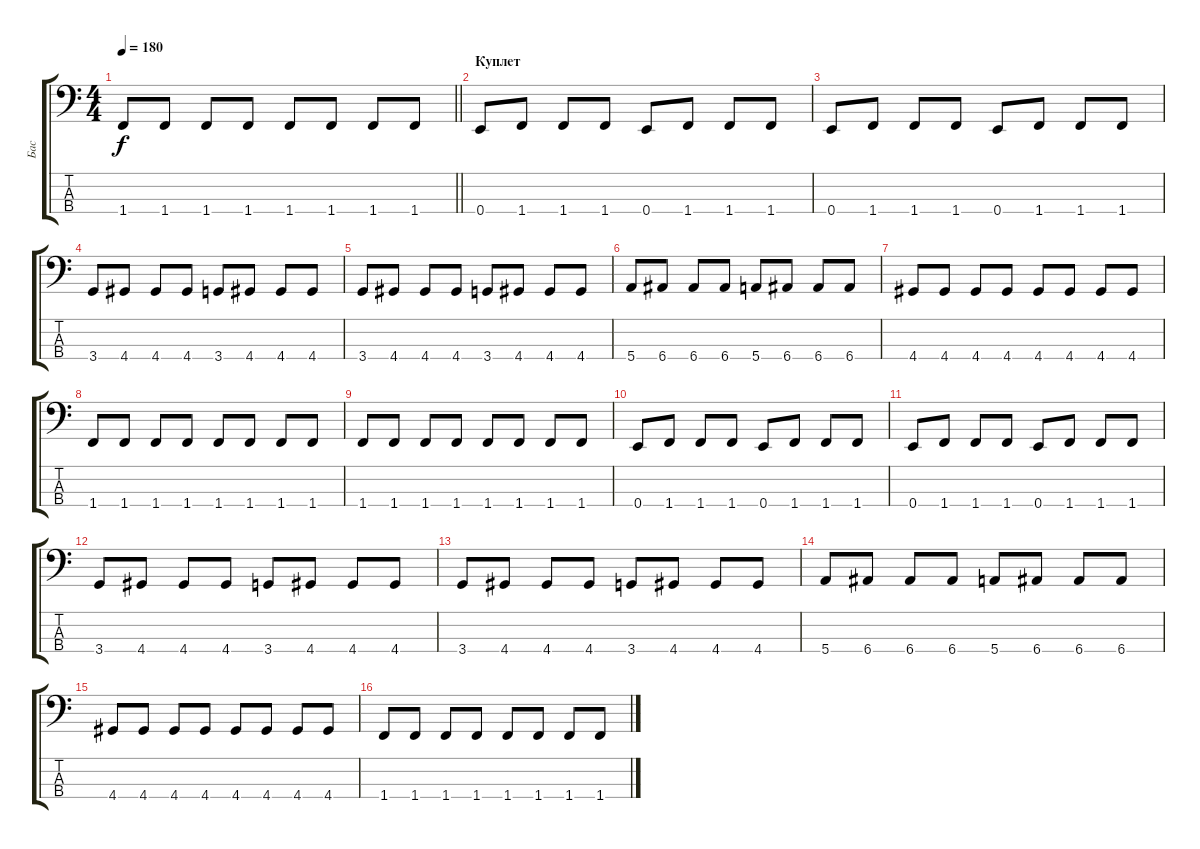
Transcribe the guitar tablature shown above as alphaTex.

\track ("Бас" "Бас") {instrument electricbassfinger}
\staff {score tabs}
\tuning (G2 D2 A1 E1) {hide}
\ts (4 4)
\tempo 180
\clef f4
\barLineRight lightlight
\ks c
1.4.8{dy f} 1.4.8 1.4.8 1.4.8 1.4.8 1.4.8 1.4.8 1.4.8 |
\section ("" "Куплет")
0.4.8 1.4.8 1.4.8 1.4.8 0.4.8 1.4.8 1.4.8 1.4.8 |
0.4.8 1.4.8 1.4.8 1.4.8 0.4.8 1.4.8 1.4.8 1.4.8 |
3.4.8 4.4.8 4.4.8 4.4.8 3.4.8 4.4.8 4.4.8 4.4.8 |
3.4.8 4.4.8 4.4.8 4.4.8 3.4.8 4.4.8 4.4.8 4.4.8 |
5.4.8 6.4.8 6.4.8 6.4.8 5.4.8 6.4.8 6.4.8 6.4.8 |
4.4.8 4.4.8 4.4.8 4.4.8 4.4.8 4.4.8 4.4.8 4.4.8 |
1.4.8 1.4.8 1.4.8 1.4.8 1.4.8 1.4.8 1.4.8 1.4.8 |
1.4.8 1.4.8 1.4.8 1.4.8 1.4.8 1.4.8 1.4.8 1.4.8 |
0.4.8 1.4.8 1.4.8 1.4.8 0.4.8 1.4.8 1.4.8 1.4.8 |
0.4.8 1.4.8 1.4.8 1.4.8 0.4.8 1.4.8 1.4.8 1.4.8 |
3.4.8 4.4.8 4.4.8 4.4.8 3.4.8 4.4.8 4.4.8 4.4.8 |
3.4.8 4.4.8 4.4.8 4.4.8 3.4.8 4.4.8 4.4.8 4.4.8 |
5.4.8 6.4.8 6.4.8 6.4.8 5.4.8 6.4.8 6.4.8 6.4.8 |
4.4.8 4.4.8 4.4.8 4.4.8 4.4.8 4.4.8 4.4.8 4.4.8 |
1.4.8 1.4.8 1.4.8 1.4.8 1.4.8 1.4.8 1.4.8 1.4.8
